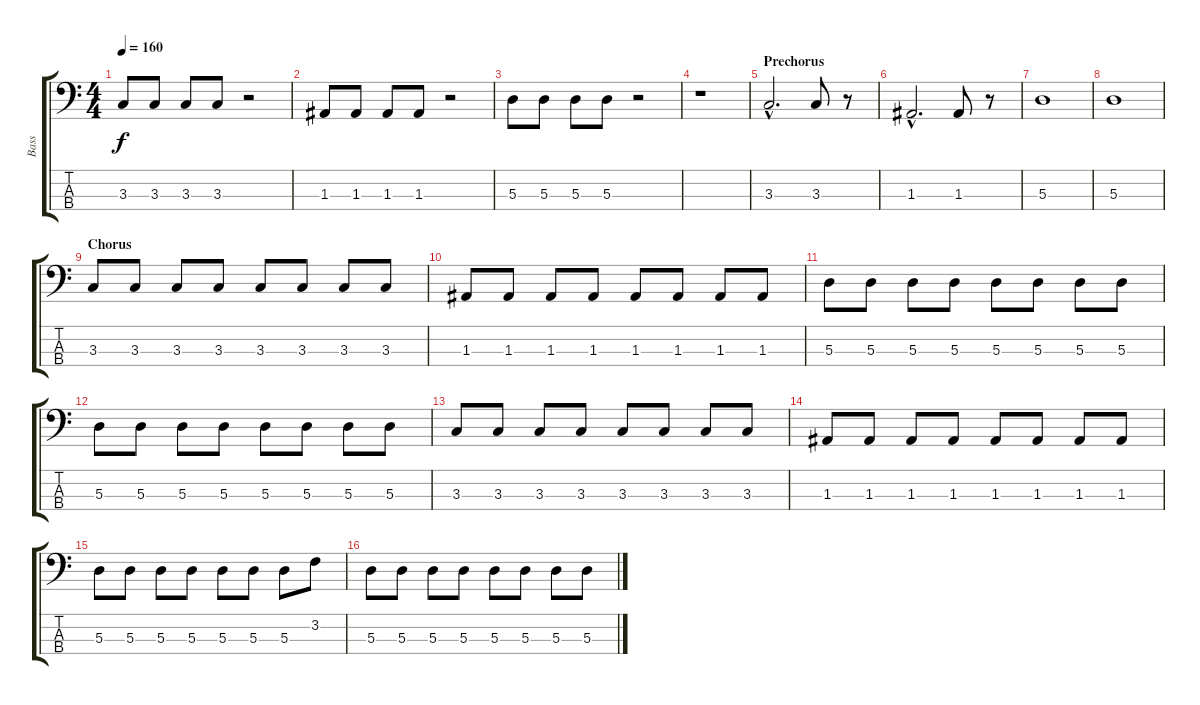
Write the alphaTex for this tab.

\track ("Bass" "Bass") {instrument electricbassfinger}
\staff {score tabs}
\tuning (G2 D2 A1 E1) {hide}
\ts (4 4)
\tempo 160
\clef f4
\ks c
3.3.8{dy f} 3.3.8 3.3.8 3.3.8 r.2 |
1.3.8 1.3.8 1.3.8 1.3.8 r.2 |
5.3.8 5.3.8 5.3.8 5.3.8 r.2 |
r.1 |
\section ("" "Prechorus")
3.3{hac}.2{d} 3.3.8 r.8 |
1.3{hac}.2{d} 1.3.8 r.8 |
5.3.1 |
5.3.1 |
\section ("" "Chorus")
3.3.8 3.3.8 3.3.8 3.3.8 3.3.8 3.3.8 3.3.8 3.3.8 |
1.3.8 1.3.8 1.3.8 1.3.8 1.3.8 1.3.8 1.3.8 1.3.8 |
5.3.8 5.3.8 5.3.8 5.3.8 5.3.8 5.3.8 5.3.8 5.3.8 |
5.3.8 5.3.8 5.3.8 5.3.8 5.3.8 5.3.8 5.3.8 5.3.8 |
3.3.8 3.3.8 3.3.8 3.3.8 3.3.8 3.3.8 3.3.8 3.3.8 |
1.3.8 1.3.8 1.3.8 1.3.8 1.3.8 1.3.8 1.3.8 1.3.8 |
5.3.8 5.3.8 5.3.8 5.3.8 5.3.8 5.3.8 5.3.8 3.2.8 |
5.3.8 5.3.8 5.3.8 5.3.8 5.3.8 5.3.8 5.3.8 5.3.8
